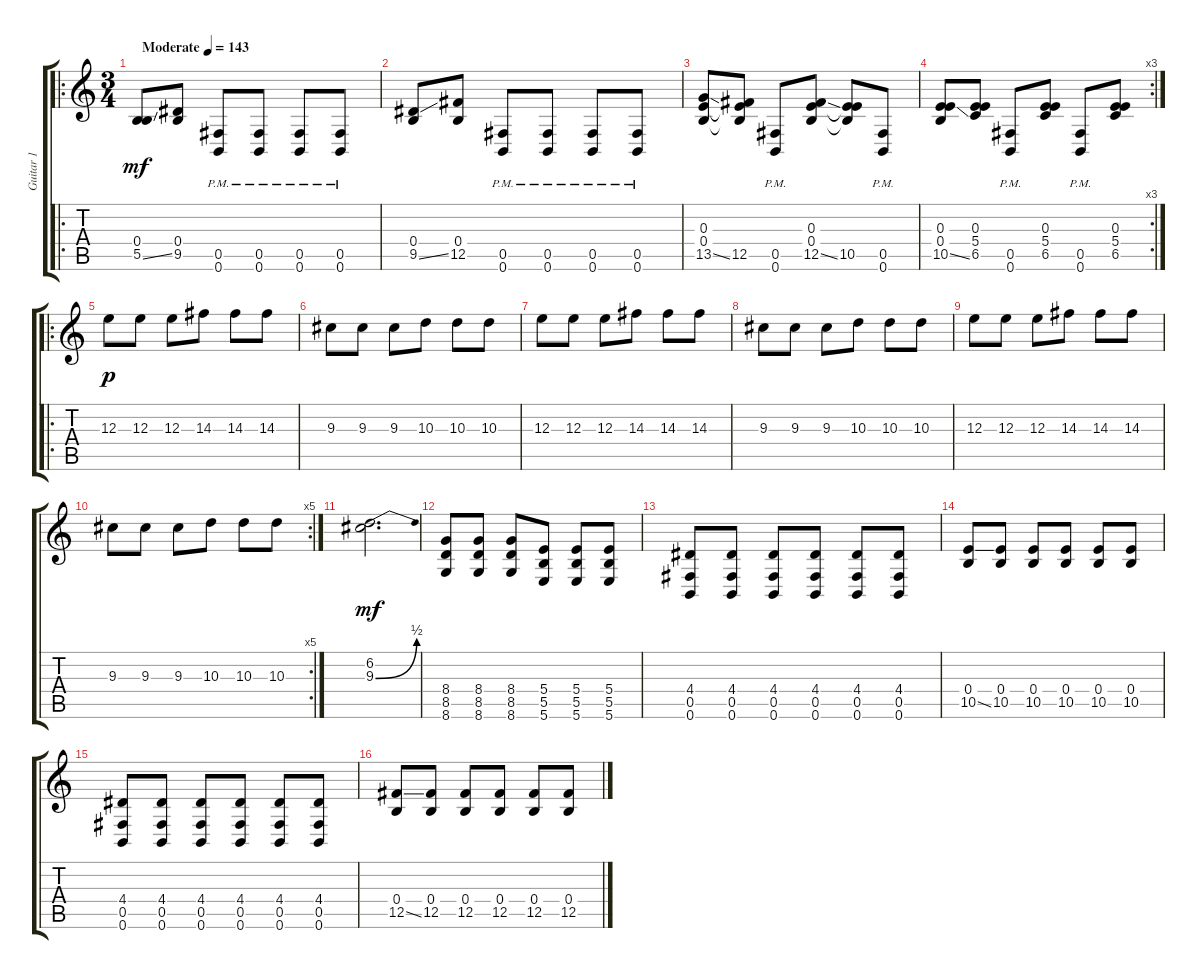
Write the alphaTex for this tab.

\track ("Guitar 1" "Guitar 1") {instrument distortionguitar}
\staff {score tabs}
\tuning (Db4 Ab3 E3 B2 Gb2 B1) {hide}
\ro
\ts (3 4)
\tempo (143 "Moderate")
\clef g2
\ks c
(0.4 5.5{ss}).8{dy mf instrument distortionguitar} (0.4 9.5).8 (0.5{pm} 0.6{pm}).8 (0.5{pm} 0.6{pm}).8 (0.5{pm} 0.6{pm}).8 (0.5{pm} 0.6{pm}).8 |
(0.4 9.5{ss}).8 (0.4 12.5).8 (0.5{pm} 0.6{pm}).8 (0.5{pm} 0.6{pm}).8 (0.5{pm} 0.6{pm}).8 (0.5{pm} 0.6{pm}).8 |
(0.3 0.4 13.5{ss}).8 (0.3{t} 0.4{t} 12.5).8 (0.5{pm} 0.6{pm}).8 (0.3 0.4 12.5{ss}).8 (0.3{t} 0.4{t} 10.5).8 (0.5{pm} 0.6{pm}).8 |
\rc 3
(0.3 0.4 10.5{ss}).8 (0.3 5.4 6.5).8 (0.5{pm} 0.6{pm}).8 (0.3 5.4 6.5).8 (0.5{pm} 0.6{pm}).8 (0.3 5.4 6.5).8 |
\ro
12.3.8{dy p} 12.3.8 12.3.8 14.3.8 14.3.8 14.3.8 |
9.3.8 9.3.8 9.3.8 10.3.8 10.3.8 10.3.8 |
12.3.8 12.3.8 12.3.8 14.3.8 14.3.8 14.3.8 |
9.3.8 9.3.8 9.3.8 10.3.8 10.3.8 10.3.8 |
12.3.8 12.3.8 12.3.8 14.3.8 14.3.8 14.3.8 |
\rc 5
9.3.8 9.3.8 9.3.8 10.3.8 10.3.8 10.3.8 |
(6.2 9.3{be (bend 0 0 60 2)}).2{d dy mf} |
(8.4 8.5 8.6).8 (8.4 8.5 8.6).8 (8.4 8.5 8.6).8 (5.4 5.5 5.6).8 (5.4 5.5 5.6).8 (5.4 5.5 5.6).8 |
(4.4 0.5 0.6).8 (4.4 0.5 0.6).8 (4.4 0.5 0.6).8 (4.4 0.5 0.6).8 (4.4 0.5 0.6).8 (4.4 0.5 0.6).8 |
(0.4 10.5{ss}).8 (0.4 10.5).8 (0.4 10.5).8 (0.4 10.5).8 (0.4 10.5).8 (0.4 10.5).8 |
(4.4 0.5 0.6).8 (4.4 0.5 0.6).8 (4.4 0.5 0.6).8 (4.4 0.5 0.6).8 (4.4 0.5 0.6).8 (4.4 0.5 0.6).8 |
(0.4 12.5{ss}).8 (0.4 12.5).8 (0.4 12.5).8 (0.4 12.5).8 (0.4 12.5).8 (0.4 12.5{ss}).8
